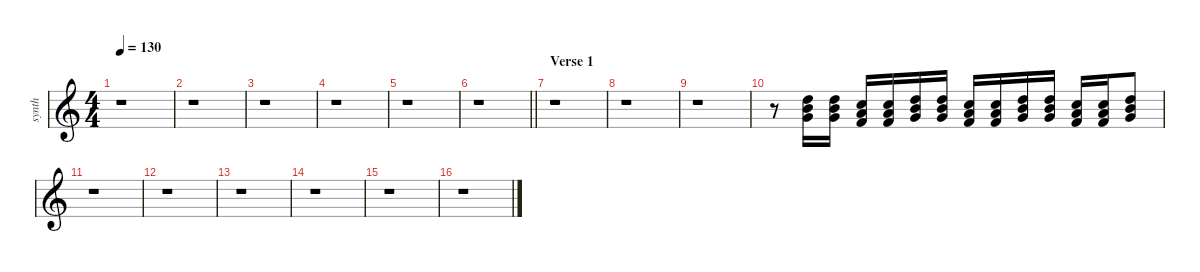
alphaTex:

\defaultSystemsLayout 4
\hideDynamics
\bracketExtendMode nobrackets
\otherSystemsTrackNameOrientation horizontal
\track ("Weird synth" "synth") {defaultSystemsLayout 32 instrument baritonesax}
\staff {score}
\tuning (E4 B3 G3 D3 A2 E2 B1)
\ts (4 4)
\tempo 130
\clef g2
\ks c
r.1{dy f beam Down} |
r.1{beam Down} |
r.1{beam Down} |
r.1{beam Down} |
r.1{beam Down} |
\barLineRight lightlight
r.1{beam Down} |
\section ("" "Verse 1")
r.1{beam Down} |
r.1{beam Down} |
r.1{beam Down} |
r.8{beam Down} (10.1 12.2 12.3).16{beam Down} (10.1 12.2 12.3).16{beam Down} (8.1 10.2 10.3).16{beam Up} (8.1 10.2 10.3).16{beam Up} (10.1 12.2 12.3).16{beam Up} (10.1 12.2 12.3).16{beam Up} (8.1 10.2 10.3).16{beam Up} (8.1 10.2 10.3).16{beam Up} (10.1 12.2 12.3).16{beam Up} (10.1 12.2 12.3).16{beam Up} (8.1 10.2 10.3).16{beam Up} (8.1 10.2 10.3).16{beam Up} (10.1 12.2 12.3).8{beam Up} |
r.1{beam Down} |
r.1{beam Down} |
r.1{beam Down} |
r.1{beam Down} |
r.1{beam Down} |
r.1{beam Down}
